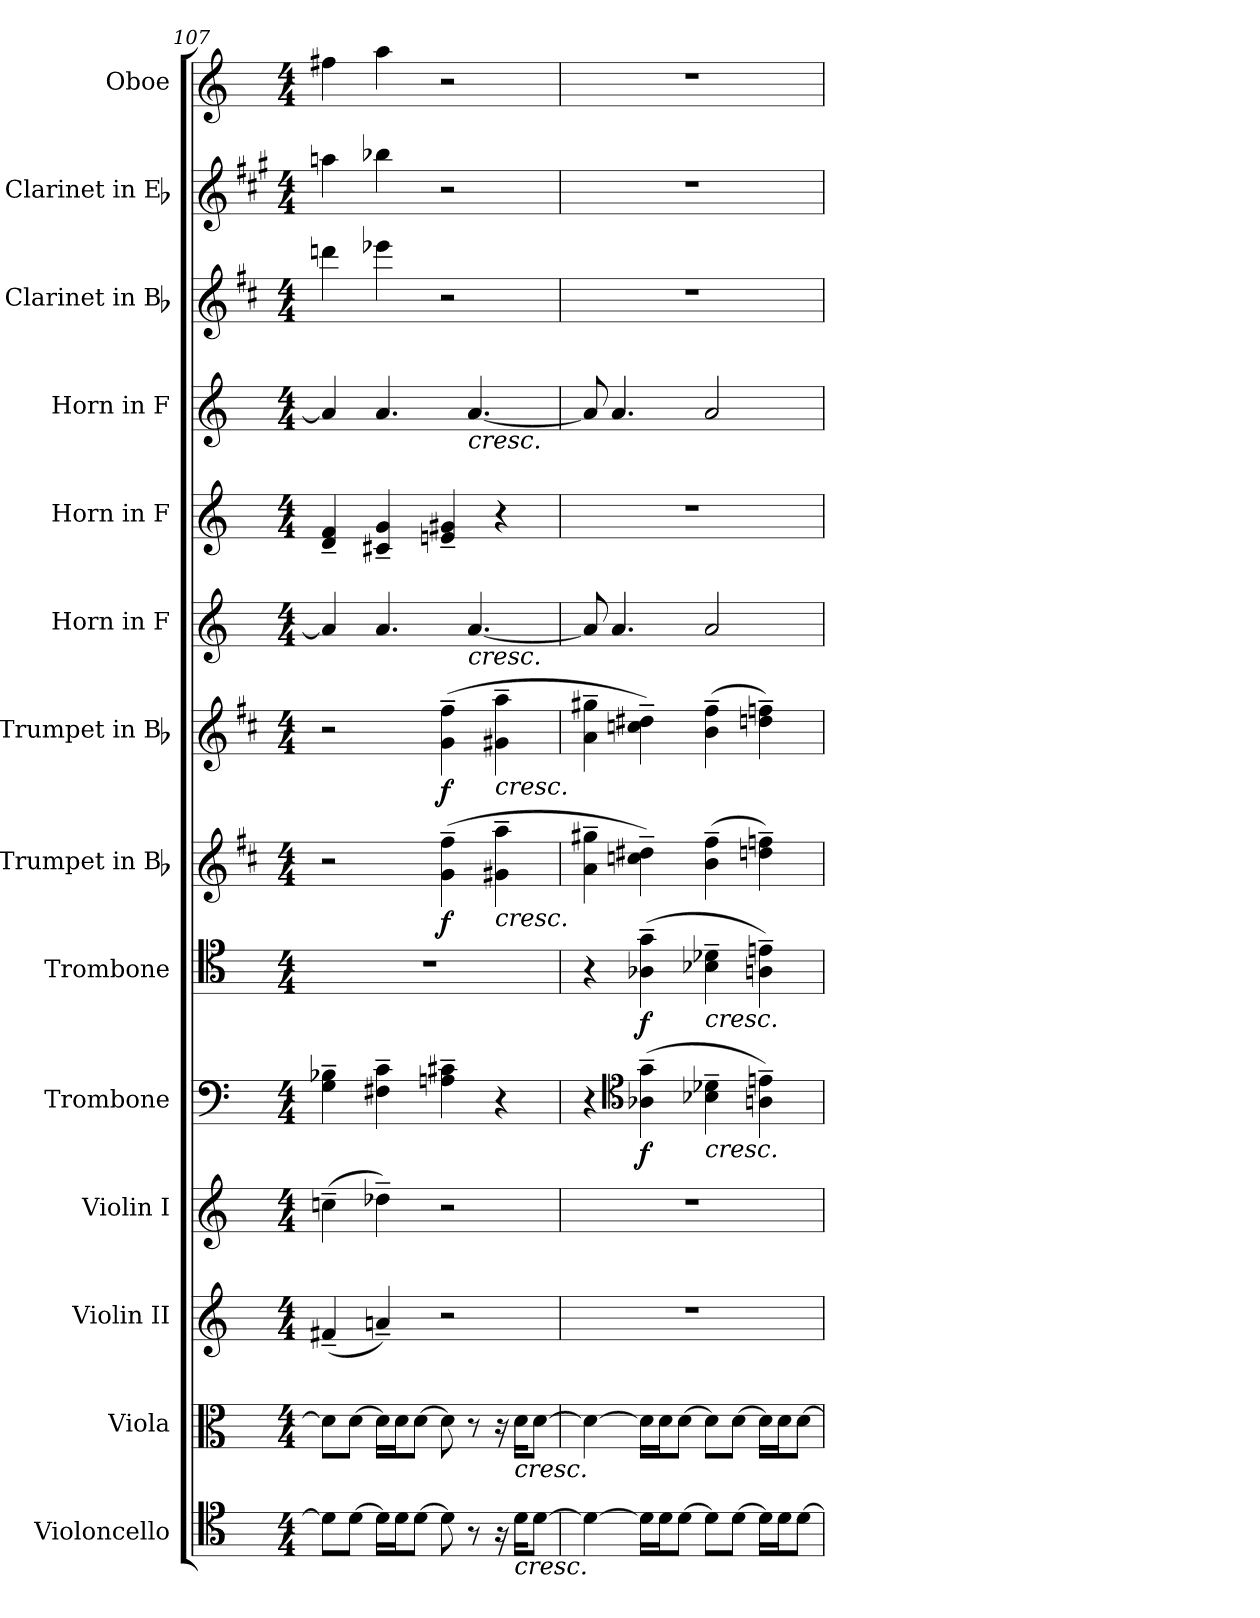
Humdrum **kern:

**kern	**kern	**kern	**kern	**kern	**dynam	**kern	**dynam	**kern	**dynam	**kern	**dynam	**kern	**kern	**kern	**kern	**kern	**kern
*part14	*part13	*part12	*part11	*part10	*part10	*part9	*part9	*part8	*part8	*part7	*part7	*part6	*part5	*part4	*part3	*part2	*part1
*staff14	*staff13	*staff12	*staff11	*staff10	*staff10	*staff9	*staff9	*staff8	*staff8	*staff7	*staff7	*staff6	*staff5	*staff4	*staff3	*staff2	*staff1
*I"Violoncello	*I"Viola	*I"Violin II	*I"Violin I	*I"Trombone	*	*I"Trombone	*	*I"Trumpet in Bb	*	*I"Trumpet in Bb	*	*I"Horn in F	*I"Horn in F	*I"Horn in F	*I"Clarinet in Bb	*I"Clarinet in Eb	*I"Oboe
*I'Vc.	*I'Vla.	*I'Vln. II	*I'Vln. I	*I'Tbn.	*	*I'Tbn.	*	*I'Tpt.	*	*I'Tpt.	*	*I'Hn.	*I'Hn.	*I'Hn.	*I'Cl.	*	*I'Ob.
*clefC4	*clefC3	*clefG2	*clefG2	*clefF4	*	*clefC4	*	*clefG2	*	*clefG2	*	*clefG2	*clefG2	*clefG2	*clefG2	*clefG2	*clefG2
*	*	*	*	*	*	*	*	*ITrd1c2	*	*ITrd1c2	*	*ITrd4c7	*ITrd4c7	*ITrd4c7	*ITrd1c2	*ITrd-2c-3	*
*k[]	*k[]	*k[]	*k[]	*k[]	*	*k[]	*	*k[]	*	*k[]	*	*k[b-]	*k[b-]	*k[b-]	*k[]	*k[]	*k[]
*C:	*C:	*C:	*C:	*C:	*	*C:	*	*C:	*	*C:	*	*F:	*F:	*F:	*C:	*C:	*C:
*M4/4	*M4/4	*M4/4	*M4/4	*M4/4	*	*M4/4	*	*M4/4	*	*M4/4	*	*M4/4	*M4/4	*M4/4	*M4/4	*M4/4	*M4/4
=107	=107	=107	=107	=107	=107	=107	=107	=107	=107	=107	=107	=107	=107	=107	=107	=107	=107
8di\L]	8di\L]	(4f#X~i/	(4ccn~i\	4Gi\~ 4B-Xi~	.	1r	.	2r	.	2r	.	4di/]	4Gi/~ 4B-i~	4di/]	4cccni\	4cccni\	4ff#Xi\
[>8di\J	[>8di\J	.	.	.	.	.	.	.	.	.	.	.	.	.	.	.	.
16di\LL]	16di\LL]	4an~i/)	4dd-X~i\)	4F#Xi\~ 4ci~	.	.	.	.	.	.	.	4.di/	4F#Xi/~ 4ci~	4.di/	4ddd-Xi\	4ddd-Xi\	4aai\
16di\J	16di\J	.	.	.	.	.	.	.	.	.	.	.	.	.	.	.	.
[>8di\J	[>8di\J	.	.	.	.	.	.	.	.	.	.	.	.	.	.	.	.
8di\]	8di\]	2r	2r	4Ani\~ 4c#Xi~	.	.	.	(4fi\~ 4eei~	f	(4fi\~ 4eei~	f	.	4Ani/~ 4c#Xi~	.	2r	2r	2r
!	!	!	!	!	!	!	!	!	!	!	!	!	!	!LO:TX:b:i:t=cresc.	!	!	!
!	!	!	!	!	!	!	!	!	!	!	!	!LO:TX:b:i:t=cresc.	!	!	!	!	!
8r	8r	.	.	.	.	.	.	.	.	.	.	[<4.di/	.	[<4.di/	.	.	.
!	!	!	!	!	!	!	!	!	!	!LO:TX:b:i:t=cresc.	!	!	!	!	!	!	!
!	!	!	!	!	!	!	!	!LO:TX:b:i:t=cresc.	!	!	!	!	!	!	!	!	!
16r	16r	.	.	4r	.	.	.	4f#Xi\~ 4ggi~	.	4f#Xi\~ 4ggi~	.	.	4r	.	.	.	.
!	!LO:TX:b:i:t=cresc.	!	!	!	!	!	!	!	!	!	!	!	!	!	!	!	!
!LO:TX:b:i:t=cresc.	!	!	!	!	!	!	!	!	!	!	!	!	!	!	!	!	!
16di\KL	16di\KL	.	.	.	.	.	.	.	.	.	.	.	.	.	.	.	.
[>8di\J	[>8di\J	.	.	.	.	.	.	.	.	.	.	.	.	.	.	.	.
=108	=108	=108	=108	=108	=108	=108	=108	=108	=108	=108	=108	=108	=108	=108	=108	=108	=108
4di\_>	4di\_>	1r	1r	4r	.	4r	.	4gi\~ 4ff#Xi~	.	4gi\~ 4ff#Xi~	.	8di/]	1r	8di/]	1r	1r	1r
.	.	.	.	.	.	.	.	.	.	.	.	4.di/	.	4.di/	.	.	.
*	*	*	*	*clefC4	*	*	*	*	*	*	*	*	*	*	*	*	*
16di\LL]	16di\LL]	.	.	(4A-Xi\~ 4gi~	f	(4A-Xi\~ 4gi~	f	4b-Xi\~ 4cc#Xi~)	.	4b-Xi\~ 4cc#Xi~)	.	.	.	.	.	.	.
16di\J	16di\J	.	.	.	.	.	.	.	.	.	.	.	.	.	.	.	.
[>8di\J	[>8di\J	.	.	.	.	.	.	.	.	.	.	.	.	.	.	.	.
!	!	!	!	!	!	!LO:TX:b:i:t=cresc.	!	!	!	!	!	!	!	!	!	!	!
!	!	!	!	!LO:TX:b:i:t=cresc.	!	!	!	!	!	!	!	!	!	!	!	!	!
8di\L]	8di\L]	.	.	4B-Xi\~ 4d-Xi~	.	4B-Xi\~ 4d-Xi~	.	(4ai\~ 4eei~	.	(4ai\~ 4eei~	.	2di/	.	2di/	.	.	.
[>8di\J	[>8di\J	.	.	.	.	.	.	.	.	.	.	.	.	.	.	.	.
16di\LL]	16di\LL]	.	.	4Ani\~ 4eni~)	.	4Ani\~ 4eni~)	.	4ccni\~ 4ee-Xi~)	.	4ccni\~ 4ee-Xi~)	.	.	.	.	.	.	.
16di\J	16di\J	.	.	.	.	.	.	.	.	.	.	.	.	.	.	.	.
[>8di\J	[>8di\J	.	.	.	.	.	.	.	.	.	.	.	.	.	.	.	.
=	=	=	=	=	=	=	=	=	=	=	=	=	=	=	=	=	=
*-	*-	*-	*-	*-	*-	*-	*-	*-	*-	*-	*-	*-	*-	*-	*-	*-	*-
